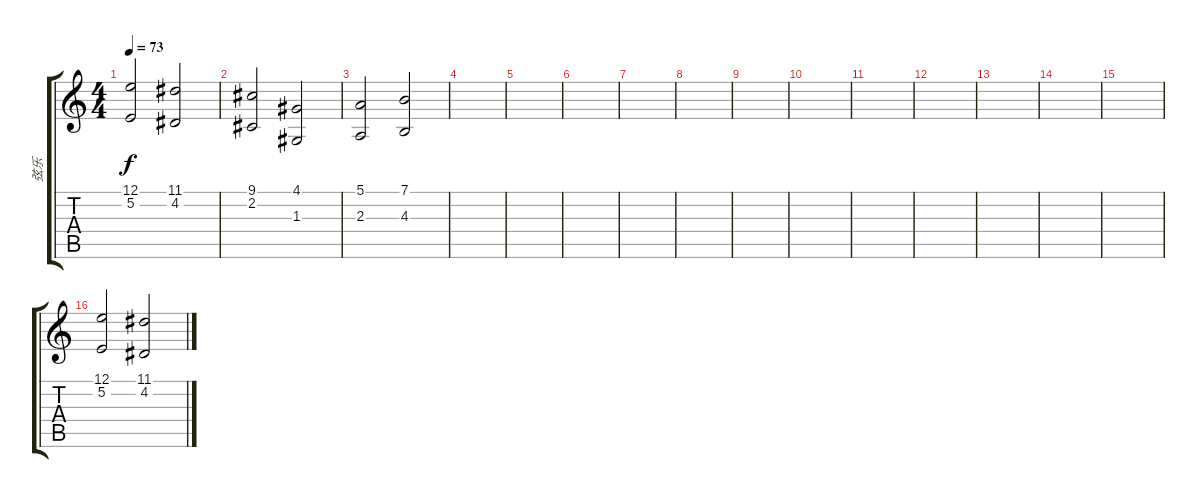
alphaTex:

\track ("弦乐" "弦乐") {instrument synthstrings1}
\staff {score tabs}
\tuning (E4 B3 G3 D3 A2 E2) {hide}
\ts (4 4)
\tempo 73
\clef g2
\ks c
(12.1 5.2).2{dy f} (11.1 4.2).2 |
(9.1 2.2).2 (4.1 1.3).2 |
(5.1 2.3).2 (7.1 4.3).2 |
|
|
|
|
|
|
|
|
|
|
|
|
(12.1 5.2).2 (11.1 4.2).2
